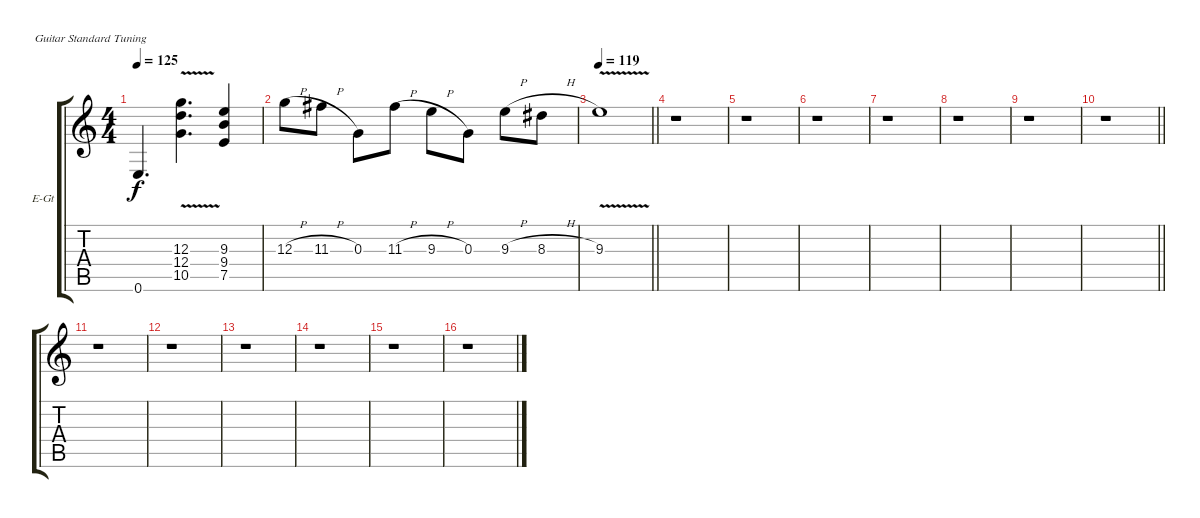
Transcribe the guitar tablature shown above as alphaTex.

\bracketExtendMode groupsimilarinstruments
\firstSystemTrackNameOrientation horizontal
\otherSystemsTrackNameOrientation horizontal
\track ("R Rhythm" "E-Gt") {instrument distortionguitar}
\staff {score tabs}
\tuning (E4 B3 G3 D3 A2 E2)
\ts (4 4)
\tempo 125
\clef g2
\ks c
0.6.4{d dy f} (12.3{v} 12.4{v} 10.5{v}).4{d} (9.3 9.4 7.5).4 |
12.3{h}.8 11.3{h}.8 0.3.8 11.3{h}.8 9.3{h}.8 0.3.8 9.3{h}.8 8.3{h}.8 |
\tempo 119
\barLineRight lightlight
9.3{v}.1 |
r.1 |
r.1 |
r.1 |
r.1 |
r.1 |
r.1 |
\barLineRight lightlight
r.1 |
r.1 |
r.1 |
r.1 |
r.1 |
r.1 |
r.1
